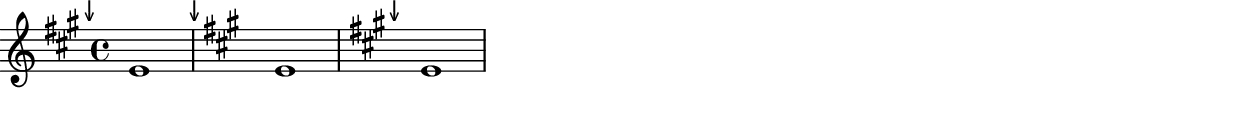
%% Generated by lilypond-book
%% Options: [exampleindent=10.16\mm,fragment,indent=0\mm,line-width=160\mm,paper-height=845.047\pt,paper-width=597.508\pt,papersize='(cons (* 597.508 pt) (* 845.047 pt)),quote,relative=1]
\include "lilypond-book-preamble.ly"


% ****************************************************************
% Start cut-&-pastable-section
% ****************************************************************

#(ly:set-option 'eps-box-padding 3.000000)



\paper {
  #(set-paper-size '(cons (* 597.508 pt) (* 845.047 pt)))
  indent = 0\mm
  line-width = 160\mm
  % offset the left padding, also add 1mm as lilypond creates cropped
  % images with a little space on the right
  line-width = #(- line-width (* mm  3.000000) (* mm 1))
  line-width = 160\mm - 2.0 * 10.16\mm
  % offset the left padding, also add 1mm as lilypond creates cropped
  % images with a little space on the right
  line-width = #(- line-width (* mm  3.000000) (* mm 1))
}

\layout {
  
}


\relative c'
{


% ****************************************************************
% ly snippet contents follows:
% ****************************************************************
\sourcefileline 3642
% The RehearsalMark will be centered above the KeySignature
\override Score.RehearsalMark.break-align-symbols = #'(key-signature)
\key a \major
\clef treble
\time 4/4
\mark "↓"
e1
% The RehearsalMark will be aligned with the left edge of the KeySignature
\once \override Score.KeySignature.break-align-anchor-alignment = #LEFT
\mark "↓"
\key a \major
e1
% The RehearsalMark will be aligned with the right edge of the KeySignature
\once \override Score.KeySignature.break-align-anchor-alignment = #RIGHT
\key a \major
\mark "↓"
e1


% ****************************************************************
% end ly snippet
% ****************************************************************
}
